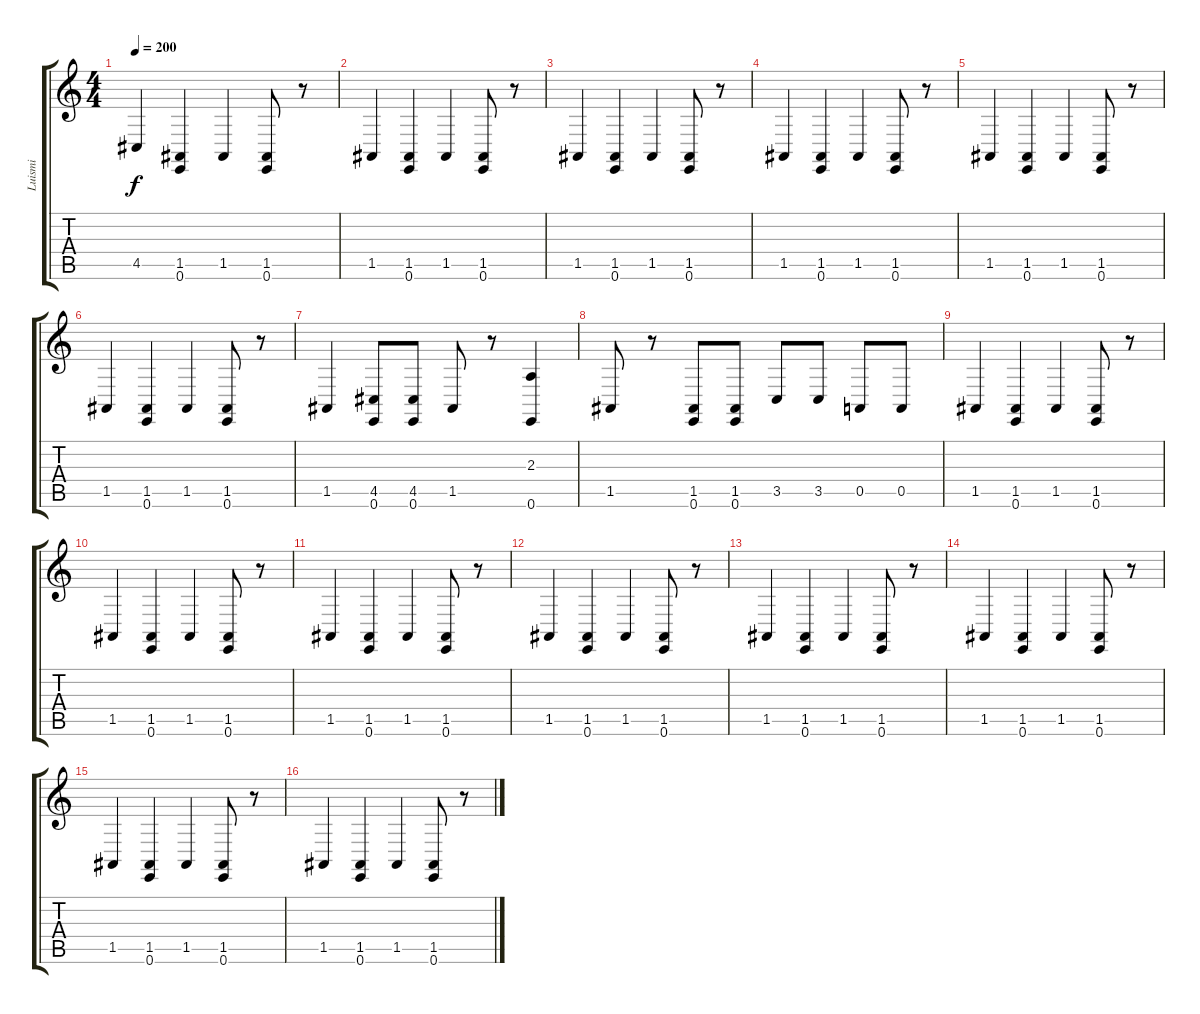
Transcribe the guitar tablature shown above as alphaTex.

\track ("Luismi" "Luismi") {instrument acousticgrandpiano}
\staff {score tabs}
\tuning (E4 B3 G3 D3 A2 E2) {hide}
\ts (4 4)
\tempo 200
\clef g2
\ks c
4.5.4{dy f} (1.5 0.6).4 1.5.4 (1.5 0.6).8 r.8 |
1.5.4 (1.5 0.6).4 1.5.4 (1.5 0.6).8 r.8 |
1.5.4 (1.5 0.6).4 1.5.4 (1.5 0.6).8 r.8 |
1.5.4 (1.5 0.6).4 1.5.4 (1.5 0.6).8 r.8 |
1.5.4 (1.5 0.6).4 1.5.4 (1.5 0.6).8 r.8 |
1.5.4 (1.5 0.6).4 1.5.4 (1.5 0.6).8 r.8 |
1.5.4 (4.5 0.6).8 (4.5 0.6).8 1.5.8 r.8 (2.3 0.6).4 |
1.5.8 r.8 (1.5 0.6).8 (1.5 0.6).8 3.5.8 3.5.8 0.5.8 0.5.8 |
1.5.4 (1.5 0.6).4 1.5.4 (1.5 0.6).8 r.8 |
1.5.4 (1.5 0.6).4 1.5.4 (1.5 0.6).8 r.8 |
1.5.4 (1.5 0.6).4 1.5.4 (1.5 0.6).8 r.8 |
1.5.4 (1.5 0.6).4 1.5.4 (1.5 0.6).8 r.8 |
1.5.4 (1.5 0.6).4 1.5.4 (1.5 0.6).8 r.8 |
1.5.4 (1.5 0.6).4 1.5.4 (1.5 0.6).8 r.8 |
1.5.4 (1.5 0.6).4 1.5.4 (1.5 0.6).8 r.8 |
1.5.4 (1.5 0.6).4 1.5.4 (1.5 0.6).8 r.8
